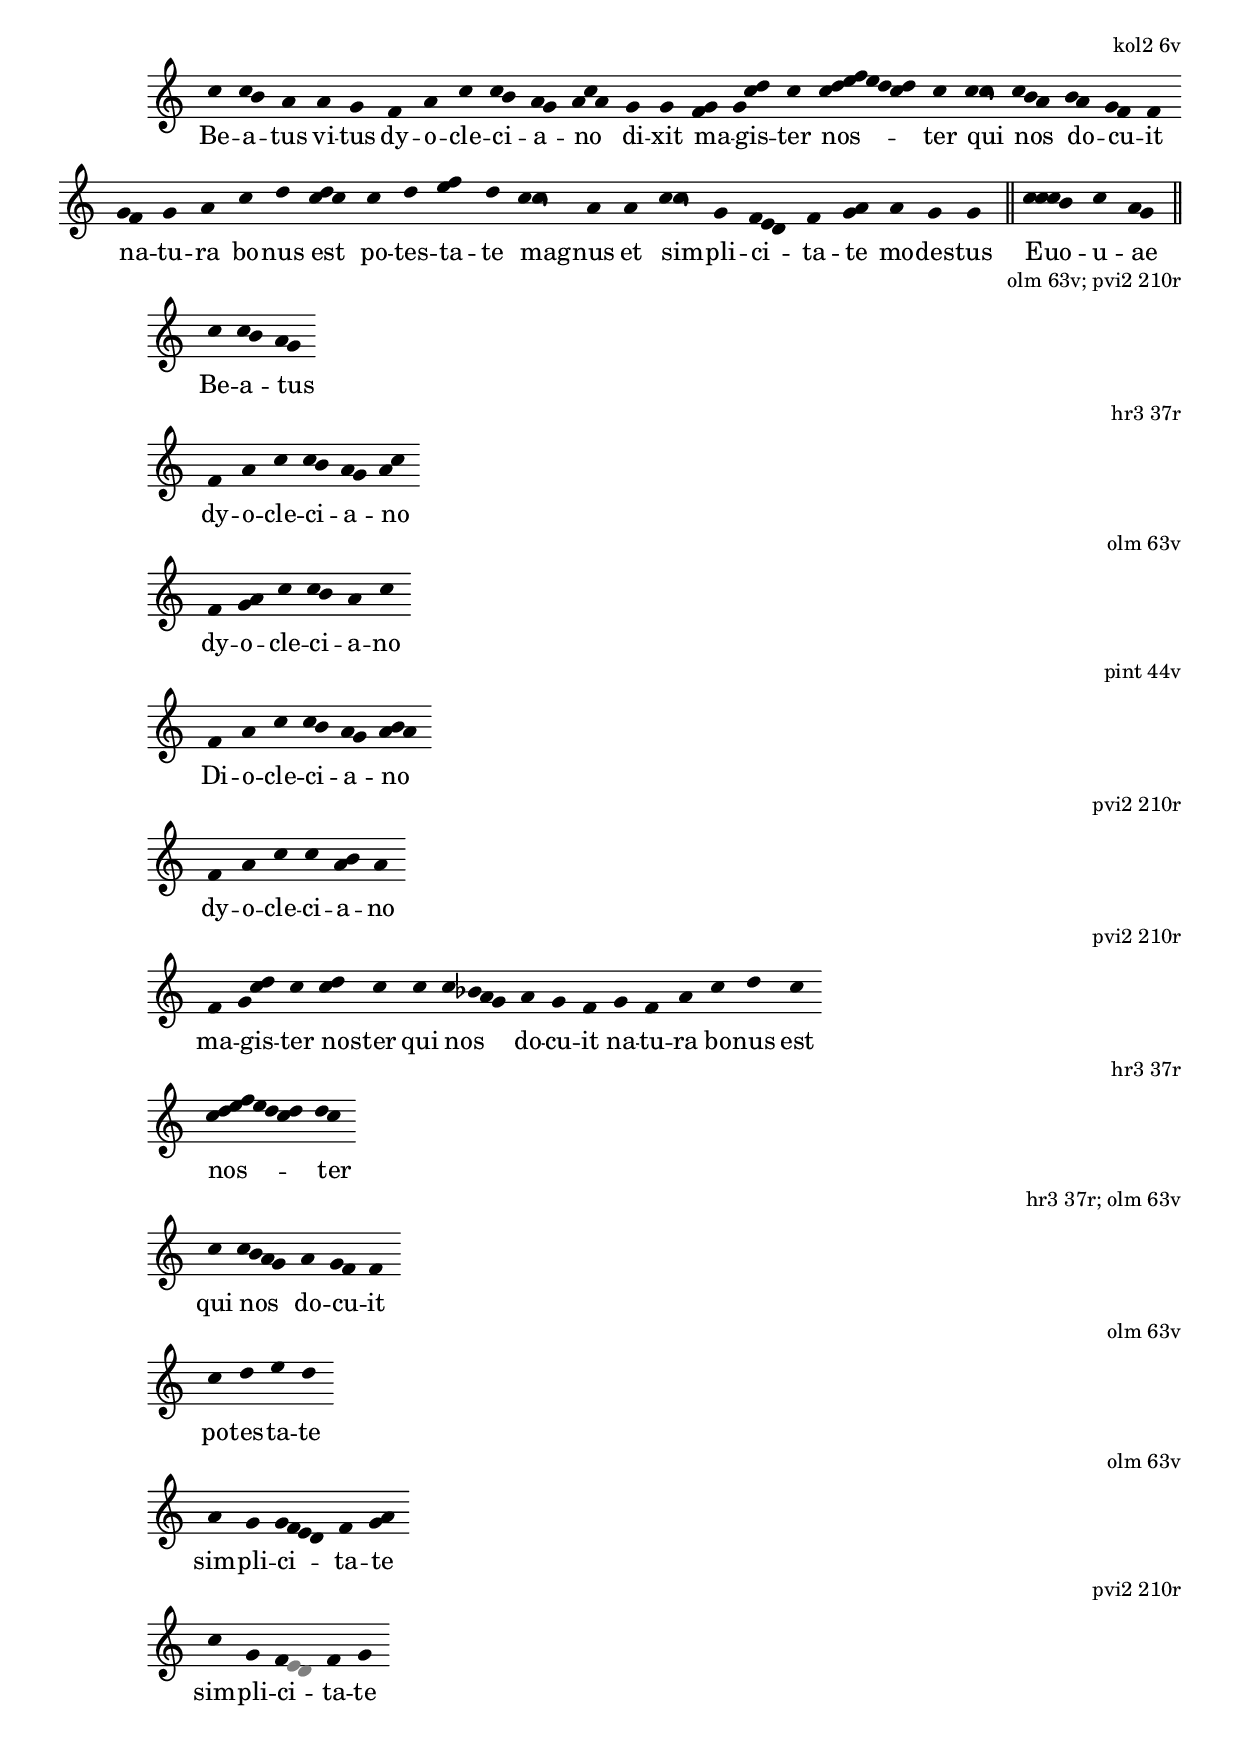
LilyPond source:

\version "2.19.32"

\include "../lib/synopsis.ily"

\score {
  \transpose c c' {
    \plainchant
    c' \melisma { c' b } a \bar "" a g \bar ""
    f a c' \melisma { c' b } \melisma { a g } \melisma { a c' a } \bar "" g g \bar ""
    \melisma { f g } \melisma { g c' d' } c' \bar "" \melisma { c' d' e' f' e' d' c' d' } c' \bar "" \melisma { c' \strophicus c' } \bar "" \melisma { c' b a } \bar "" \melisma { b a } \melisma { g f } f \bar ""
    \melisma { g f } g a \bar "" c' d' \bar "" \melisma { c' d' c' } \bar ""
    c' d' \melisma { e' f' } d' \bar "" \melisma { c' \strophicus c' } a \bar ""
    a \bar "" \melisma { c' \strophicus c' } g \melisma { f e d } f \melisma { g a } \bar "" a g g \bar "||"

    \melisma { c' c' c' b } c' \melisma { a g } \bar "||"
  }
  \addlyrics {
    Be -- a -- tus vi -- tus
    dy -- o -- cle -- ci -- a -- no di -- xit
    ma -- gis -- ter nos -- ter qui nos do -- cu -- it
    na -- tu -- ra bo -- nus est
    po -- tes -- ta -- te mag -- nus
    et sim -- pli -- ci -- ta -- te mo -- des -- tus

    Euo -- u -- ae
  }
  \header {
    fontes = "kol2 6v"
  }
}

\score {
  \transpose c c' {
    \plainchant
    c' \melisma { c' b } \melisma { a g }
  }
  \addlyrics {
    Be -- a -- tus
  }
  \header {
    fontes = "olm 63v; pvi2 210r"
  }
}

\score {
  \transpose c c' {
    \plainchant
    f a c' \melisma { c' b } \melisma { a g } \melisma { a c' }
  }
  \addlyrics {
    dy -- o -- cle -- ci -- a -- no
  }
  \header {
    fontes = "hr3 37r"
  }
}

\score {
  \transpose c c' {
    \plainchant
    f \melisma { g a } c' \melisma { c' b } a c'
  }
  \addlyrics {
    dy -- o -- cle -- ci -- a -- no
  }
  \header {
    fontes = "olm 63v"
  }
}

\score {
  \transpose c c' {
    \plainchant
    f a c' \melisma { c' b } \melisma { a g } \melisma { a b a }
  }
  \addlyrics {
    Di -- o -- cle -- ci -- a -- no
  }
  \header {
    fontes = "pint 44v"
  }
}

\score {
  \transpose c c' {
    \plainchant
    f a c' c' \melisma { a b } a
  }
  \addlyrics {
    dy -- o -- cle -- ci -- a -- no
  }
  \header {
    fontes = "pvi2 210r"
  }
}

\score {
  \transpose c c' {
    \plainchant
    f \melisma { g c' d' } c' \melisma { c' d' } c' \bar ""
    c' \melisma { c' bes a g } a g f \bar ""
    g f a c' d' c'
  }
  \addlyrics {
    ma -- gis -- ter nos -- ter
    qui nos do -- cu -- it
    na -- tu -- ra bo -- nus est
  }
  \header {
    fontes = "pvi2 210r"
  }
}

\score {
  \transpose c c' {
    \plainchant
    \melisma { c' d' e' f' e' d' c' d' } \melisma { d' c' }
  }
  \addlyrics {
    nos -- ter
  }
  \header {
    fontes = "hr3 37r"
  }
}

\score {
  \transpose c c' {
    \plainchant
    c' \melisma { c' b a g } a \melisma { g f } f
  }
  \addlyrics {
    qui nos do -- cu -- it
  }
  \header {
    fontes = "hr3 37r; olm 63v"
  }
}

\score {
  \transpose c c' {
    \plainchant
    c' d' e' d'
  }
  \addlyrics {
    po -- tes -- ta -- te
  }
  \header {
    fontes = "olm 63v"
  }
}

\score {
  \transpose c c' {
    \plainchant
    a g \melisma { g f e d } f \melisma { g a }
  }
  \addlyrics {
    sim -- pli -- ci -- ta -- te
  }
  \header {
    fontes = "olm 63v"
  }
}

\score {
  \transpose c c' {
    \plainchant
    c' g \melisma { f \rasura e d \finrasura } f g
  }
  \addlyrics {
    sim -- pli -- ci -- ta -- te
  }
  \header {
    fontes = "pvi2 210r"
  }
}
